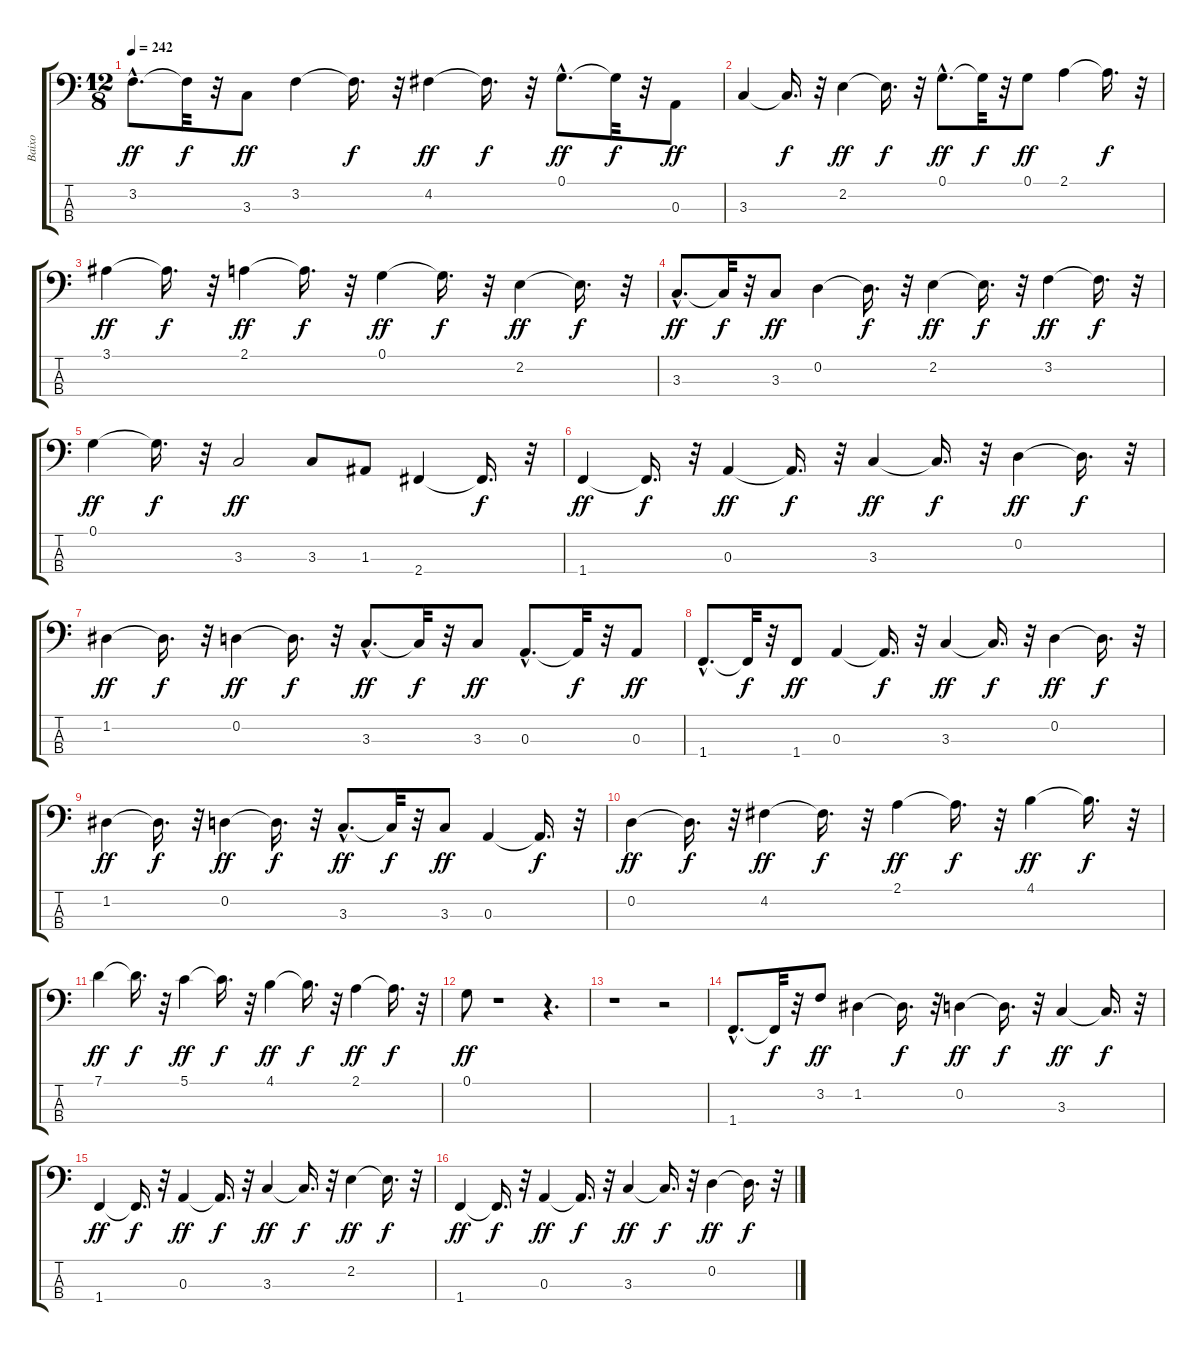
\track ("Baixo" "Baixo") {instrument fretlessbass}
\staff {score tabs}
\tuning (G2 D2 A1 E1) {hide}
\ts (12 8)
\tempo 242
\clef f4
\ks c
3.2{hac}.8{d dy ff} 3.2{t}.32{dy f} r.32 3.3.8{dy ff} 3.2.4 3.2{t}.16{d dy f} r.32 4.2.4{dy ff} 4.2{t}.16{d dy f} r.32 0.1{hac}.8{d dy ff} 0.1{t}.32{dy f} r.32 0.3.8{dy ff} |
3.3.4 3.3{t}.16{d dy f} r.32 2.2.4{dy ff} 2.2{t}.16{d dy f} r.32 0.1{hac}.8{d dy ff} 0.1{t}.32{dy f} r.32 0.1.8{dy ff} 2.1.4 2.1{t}.16{d dy f} r.32 |
3.1.4{dy ff} 3.1{t}.16{d dy f} r.32 2.1.4{dy ff} 2.1{t}.16{d dy f} r.32 0.1.4{dy ff} 0.1{t}.16{d dy f} r.32 2.2.4{dy ff} 2.2{t}.16{d dy f} r.32 |
3.3{hac}.8{d dy ff} 3.3{t}.32{dy f} r.32 3.3.8{dy ff} 0.2.4 0.2{t}.16{d dy f} r.32 2.2.4{dy ff} 2.2{t}.16{d dy f} r.32 3.2.4{dy ff} 3.2{t}.16{d dy f} r.32 |
0.1.4{dy ff} 0.1{t}.16{d dy f} r.32 3.3.2{dy ff} 3.3.8 1.3.8 2.4.4 2.4{t}.16{d dy f} r.32 |
1.4.4{dy ff} 1.4{t}.16{d dy f} r.32 0.3.4{dy ff} 0.3{t}.16{d dy f} r.32 3.3.4{dy ff} 3.3{t}.16{d dy f} r.32 0.2.4{dy ff} 0.2{t}.16{d dy f} r.32 |
1.2.4{dy ff} 1.2{t}.16{d dy f} r.32 0.2.4{dy ff} 0.2{t}.16{d dy f} r.32 3.3{hac}.8{d dy ff} 3.3{t}.32{dy f} r.32 3.3.8{dy ff} 0.3{hac}.8{d} 0.3{t}.32{dy f} r.32 0.3.8{dy ff} |
1.4{hac}.8{d} 1.4{t}.32{dy f} r.32 1.4.8{dy ff} 0.3.4 0.3{t}.16{d dy f} r.32 3.3.4{dy ff} 3.3{t}.16{d dy f} r.32 0.2.4{dy ff} 0.2{t}.16{d dy f} r.32 |
1.2.4{dy ff} 1.2{t}.16{d dy f} r.32 0.2.4{dy ff} 0.2{t}.16{d dy f} r.32 3.3{hac}.8{d dy ff} 3.3{t}.32{dy f} r.32 3.3.8{dy ff} 0.3.4 0.3{t}.16{d dy f} r.32 |
0.2.4{dy ff} 0.2{t}.16{d dy f} r.32 4.2.4{dy ff} 4.2{t}.16{d dy f} r.32 2.1.4{dy ff} 2.1{t}.16{d dy f} r.32 4.1.4{dy ff} 4.1{t}.16{d dy f} r.32 |
7.1.4{dy ff} 7.1{t}.16{d dy f} r.32 5.1.4{dy ff} 5.1{t}.16{d dy f} r.32 4.1.4{dy ff} 4.1{t}.16{d dy f} r.32 2.1.4{dy ff} 2.1{t}.16{d dy f} r.32 |
0.1.8{dy ff} r.1 r.4{d} |
r.1 r.2 |
1.4{hac}.8{d} 1.4{t}.32{dy f} r.32 3.2.8{dy ff} 1.2.4 1.2{t}.16{d dy f} r.32 0.2.4{dy ff} 0.2{t}.16{d dy f} r.32 3.3.4{dy ff} 3.3{t}.16{d dy f} r.32 |
1.4.4{dy ff} 1.4{t}.16{d dy f} r.32 0.3.4{dy ff} 0.3{t}.16{d dy f} r.32 3.3.4{dy ff} 3.3{t}.16{d dy f} r.32 2.2.4{dy ff} 2.2{t}.16{d dy f} r.32 |
1.4.4{dy ff} 1.4{t}.16{d dy f} r.32 0.3.4{dy ff} 0.3{t}.16{d dy f} r.32 3.3.4{dy ff} 3.3{t}.16{d dy f} r.32 0.2.4{dy ff} 0.2{t}.16{d dy f} r.32
